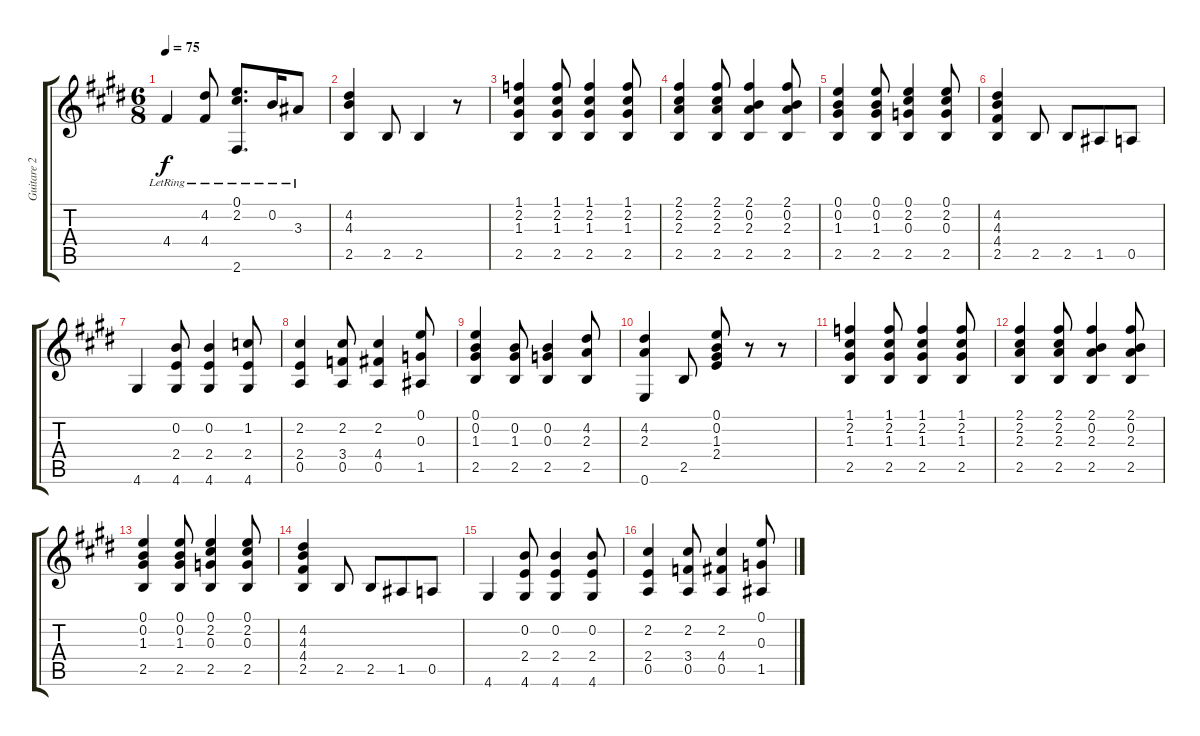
\track ("Guitare 2" "Guitare 2") {instrument acousticguitarnylon}
\staff {score tabs}
\tuning (E4 B3 G3 D3 A2 E2) {hide}
\ts (6 8)
\tempo 75
\clef g2
\ks e
4.4{lr}.4{dy f} (4.2{lr} 4.4{lr}).8 (0.1{lr} 2.2{lr} 2.6{lr}).8{d} 0.2{lr}.16 3.3{lr}.8 |
(4.2 4.3 2.5).4 2.5.8 2.5.4 r.8 |
(1.1 2.2 1.3 2.5).4 (1.1 2.2 1.3 2.5).8 (1.1 2.2 1.3 2.5).4 (1.1 2.2 1.3 2.5).8 |
(2.1 2.2 2.3 2.5).4 (2.1 2.2 2.3 2.5).8 (2.1 0.2 2.3 2.5).4 (2.1 0.2 2.3 2.5).8 |
(0.1 0.2 1.3 2.5).4 (0.1 0.2 1.3 2.5).8 (0.1 2.2 0.3 2.5).4 (0.1 2.2 0.3 2.5).8 |
(4.2 4.3 4.4 2.5).4 2.5.8 2.5.8 1.5.8 0.5.8 |
4.6.4 (0.2 2.4 4.6).8 (0.2 2.4 4.6).4 (1.2 2.4 4.6).8 |
(2.2 2.4 0.5).4 (2.2 3.4 0.5).8 (2.2 4.4 0.5).4 (0.1 0.3 1.5).8 |
(0.1 0.2 1.3 2.5).4 (0.2 1.3 2.5).8 (0.2 0.3 2.5).4 (4.2 2.3 2.5).8 |
(4.2 2.3 0.6).4 2.5.8 (0.1 0.2 1.3 2.4).8 r.8 r.8 |
(1.1 2.2 1.3 2.5).4 (1.1 2.2 1.3 2.5).8 (1.1 2.2 1.3 2.5).4 (1.1 2.2 1.3 2.5).8 |
(2.1 2.2 2.3 2.5).4 (2.1 2.2 2.3 2.5).8 (2.1 0.2 2.3 2.5).4 (2.1 0.2 2.3 2.5).8 |
(0.1 0.2 1.3 2.5).4 (0.1 0.2 1.3 2.5).8 (0.1 2.2 0.3 2.5).4 (0.1 2.2 0.3 2.5).8 |
(4.2 4.3 4.4 2.5).4 2.5.8 2.5.8 1.5.8 0.5.8 |
4.6.4 (0.2 2.4 4.6).8 (0.2 2.4 4.6).4 (0.2 2.4 4.6).8 |
(2.2 2.4 0.5).4 (2.2 3.4 0.5).8 (2.2 4.4 0.5).4 (0.1 0.3 1.5).8
